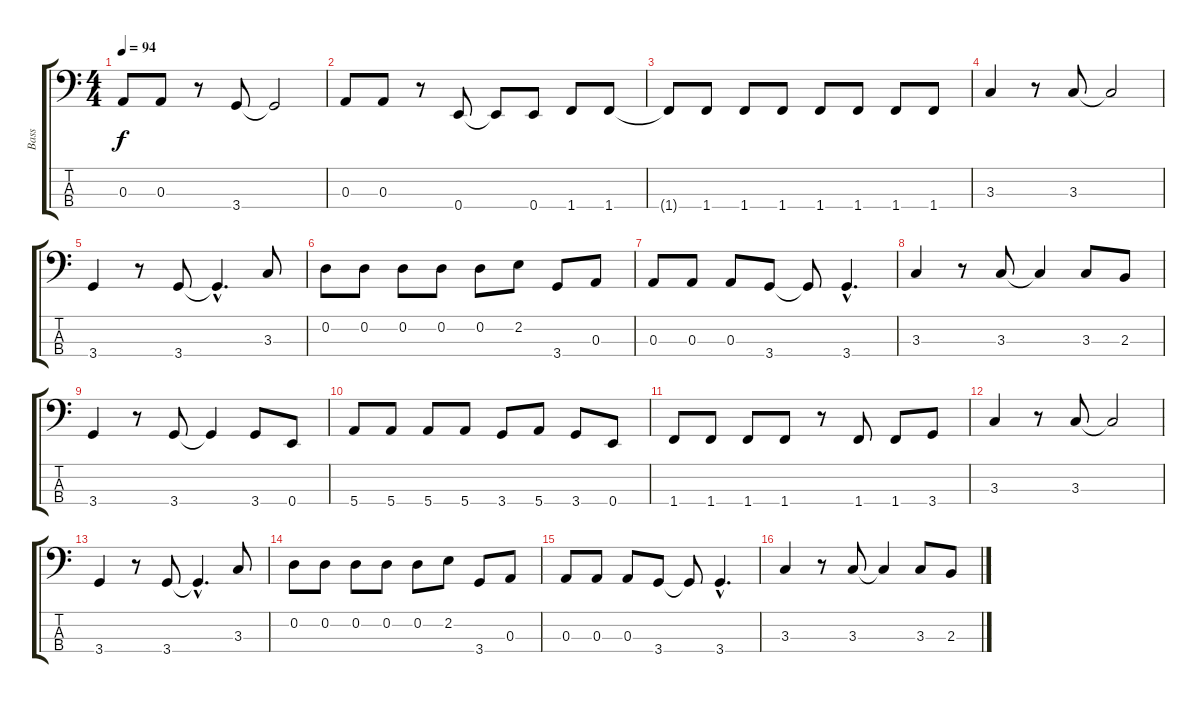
\track ("Bass" "Bass") {instrument electricbassfinger}
\staff {score tabs}
\tuning (G2 D2 A1 E1) {hide}
\ts (4 4)
\tempo 94
\clef f4
\ks c
0.3.8{dy f} 0.3.8 r.8 3.4.8 3.4{t}.2 |
0.3.8 0.3.8 r.8 0.4.8 0.4{t}.8 0.4.8 1.4.8 1.4.8 |
1.4{t}.8 1.4.8 1.4.8 1.4.8 1.4.8 1.4.8 1.4.8 1.4.8 |
3.3.4 r.8 3.3.8 3.3{t}.2 |
3.4.4 r.8 3.4.8 3.4{hac t}.4{d} 3.3.8 |
0.2.8 0.2.8 0.2.8 0.2.8 0.2.8 2.2.8 3.4.8 0.3.8 |
0.3.8 0.3.8 0.3.8 3.4.8 3.4{t}.8 3.4{hac}.4{d} |
3.3.4 r.8 3.3.8 3.3{t}.4 3.3.8 2.3.8 |
3.4.4 r.8 3.4.8 3.4{t}.4 3.4.8 0.4.8 |
5.4.8 5.4.8 5.4.8 5.4.8 3.4.8 5.4.8 3.4.8 0.4.8 |
1.4.8 1.4.8 1.4.8 1.4.8 r.8 1.4.8 1.4.8 3.4.8 |
3.3.4 r.8 3.3.8 3.3{t}.2 |
3.4.4 r.8 3.4.8 3.4{hac t}.4{d} 3.3.8 |
0.2.8 0.2.8 0.2.8 0.2.8 0.2.8 2.2.8 3.4.8 0.3.8 |
0.3.8 0.3.8 0.3.8 3.4.8 3.4{t}.8 3.4{hac}.4{d} |
3.3.4 r.8 3.3.8 3.3{t}.4 3.3.8 2.3.8
